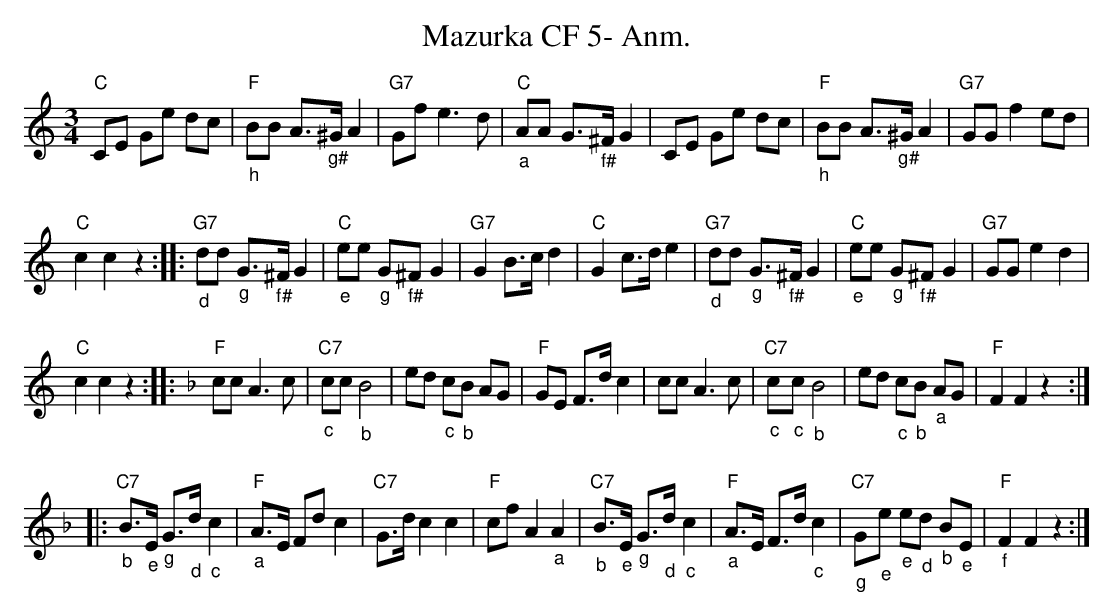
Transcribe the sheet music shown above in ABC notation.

X:1
T:Mazurka CF 5- Anm.
M:3/4
L:1/8
K:Cmaj%%MIDI gchordon
"C"CE Ge dc | "F""_h"BB A>"_g#"^G A2 | "G7"Gf e3d | "C""_a"AA G>"_f#"^F G2 | \
   CE Ge dc | "F""_h"BB A>"_g#"^G A2 | "G7"GG f2 ed |
"" "C"c2c2z2 :: \
"G7""_d"dd "_g"G>"_f#"^F G2 | "C""_e"ee "_g"G"_f#"^F G2 | "G7"G2 B>c d2 | "C"G2 c>d e2 | \
"G7""_d"dd "_g"G>"_f#"^F G2 | "C""_e"ee "_g"G"_f#"^F G2 | "G7"GG e2d2 |
"C"c2c2z2 :: [K:Fmaj] \
"" "F"cc A3c | "C7""_c"cc "_b"B4 | ed "_c"c"_b"B AG | "F"GE F>d c2 | \
cc A3c | "C7""_c"c"_c"c "_b"B4 | ed "_c"c"_b"B "_a"AG | "F"F2F2 z2 :|
|:"" "C7""_b"B>"_e"E "_g"G>"_d"d "_c"c2 | "F""_a"A>E Fd c2 | "C7"G>d c2c2 | "F"cf A2"_a"A2 | \
   "C7""_b"B>"_e"E "_g"G>"_d"d "_c"c2 | "F""_a"A>E F>d "_c"c2 | "C7""_g"G"_e"e "_e"e"_d"d "_b"B"_e"E | "F""_f"F2F2z2 :|
